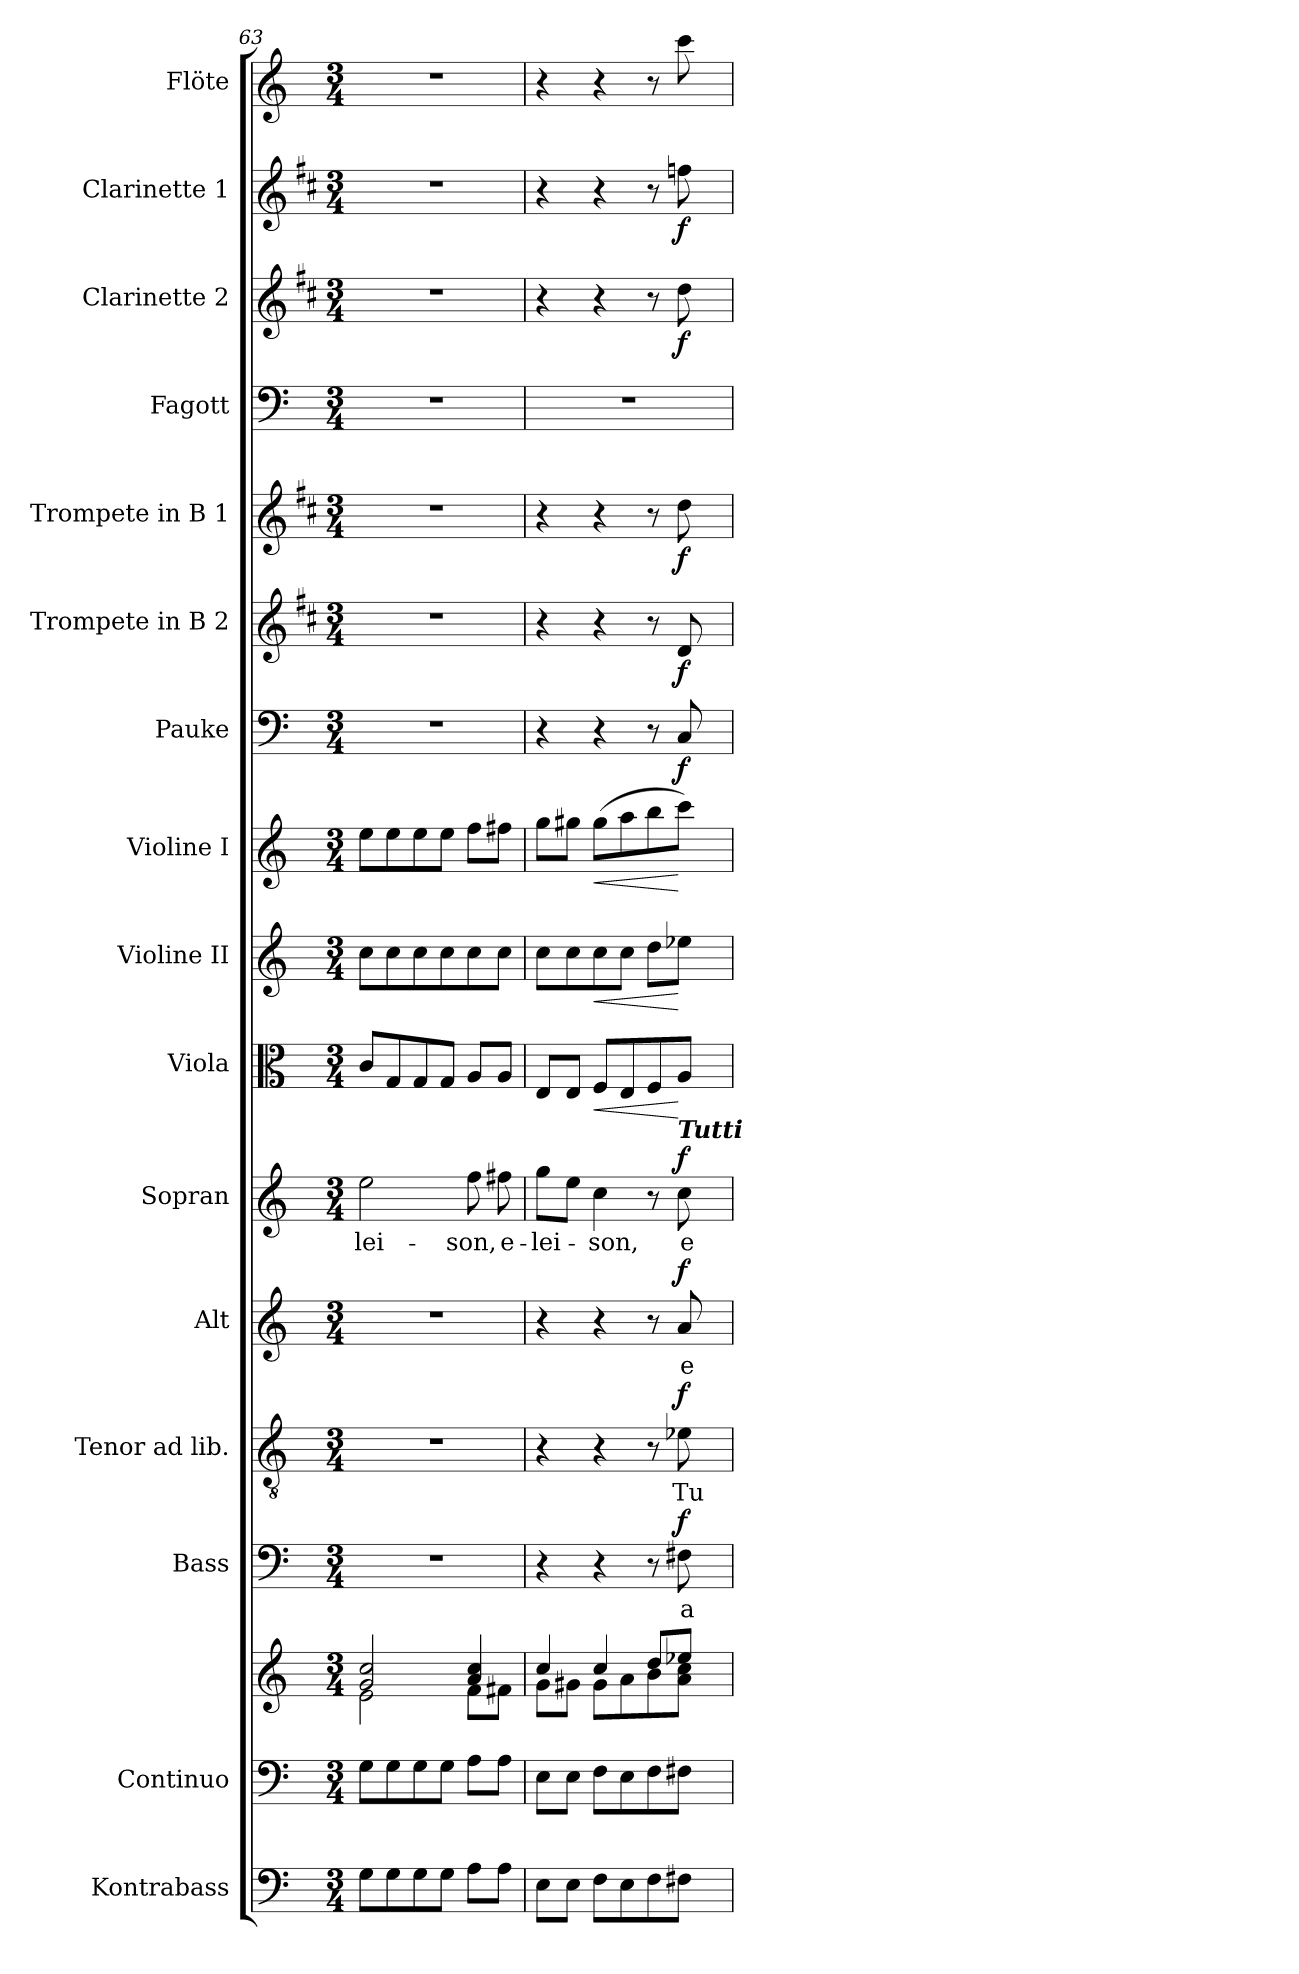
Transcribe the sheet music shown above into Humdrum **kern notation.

**kern	**kern	**kern	**kern	**text	**dynam	**kern	**text	**dynam	**kern	**text	**dynam	**kern	**text	**dynam	**kern	**dynam	**kern	**dynam	**kern	**dynam	**kern	**dynam	**kern	**dynam	**kern	**dynam	**kern	**kern	**dynam	**kern	**dynam	**kern
*part16	*part15	*part15	*part14	*part14	*part14	*part13	*part13	*part13	*part12	*part12	*part12	*part11	*part11	*part11	*part10	*part10	*part9	*part9	*part8	*part8	*part7	*part7	*part6	*part6	*part5	*part5	*part4	*part3	*part3	*part2	*part2	*part1
*staff17	*staff16	*staff15	*staff14	*staff14	*staff14	*staff13	*staff13	*staff13	*staff12	*staff12	*staff12	*staff11	*staff11	*staff11	*staff10	*staff10	*staff9	*staff9	*staff8	*staff8	*staff7	*staff7	*staff6	*staff6	*staff5	*staff5	*staff4	*staff3	*staff3	*staff2	*staff2	*staff1
*I"Kontrabass	*I"Continuo	*	*I"Bass	*	*	*I"Tenor ad lib.	*	*	*I"Alt	*	*	*I"Sopran	*	*	*I"Viola	*	*I"Violine II	*	*I"Violine I	*	*I"Pauke	*	*I"Trompete in B 2	*	*I"Trompete in B 1	*	*I"Fagott	*I"Clarinette 2	*	*I"Clarinette 1	*	*I"Flöte
*I'Kb.	*I'cont.	*	*I'B	*	*	*I'T	*	*	*I'A	*	*	*I'S	*	*	*I'Vla.	*	*I'Vl. II	*	*I'Vl. I	*	*I'Pk.	*	*	*	*	*	*I'Fg.	*I'Cl. 2	*	*I'Cl. 1	*	*I'Fl.
*clefF4	*clefF4	*clefG2	*clefF4	*	*	*clefGv2	*	*	*clefG2	*	*	*clefG2	*	*	*clefC3	*	*clefG2	*	*clefG2	*	*clefF4	*	*clefG2	*	*clefG2	*	*clefF4	*clefG2	*	*clefG2	*	*clefG2
*ITrd7c12	*	*	*	*	*	*	*	*	*	*	*	*	*	*	*	*	*	*	*	*	*	*	*ITrd1c2	*	*ITrd1c2	*	*	*ITrd1c2	*	*ITrd1c2	*	*
*k[]	*k[]	*k[]	*k[]	*	*	*k[]	*	*	*k[]	*	*	*k[]	*	*	*k[]	*	*k[]	*	*k[]	*	*k[]	*	*k[]	*	*k[]	*	*k[]	*k[]	*	*k[]	*	*k[]
*C:	*C:	*C:	*C:	*	*	*C:	*	*	*C:	*	*	*C:	*	*	*C:	*	*C:	*	*C:	*	*C:	*	*C:	*	*C:	*	*C:	*C:	*	*C:	*	*C:
*M3/4	*M3/4	*M3/4	*M3/4	*	*	*M3/4	*	*	*M3/4	*	*	*M3/4	*	*	*M3/4	*	*M3/4	*	*M3/4	*	*M3/4	*	*M3/4	*	*M3/4	*	*M3/4	*M3/4	*	*M3/4	*	*M3/4
=63	=63	=63	=63	=63	=63	=63	=63	=63	=63	=63	=63	=63	=63	=63	=63	=63	=63	=63	=63	=63	=63	=63	=63	=63	=63	=63	=63	=63	=63	=63	=63	=63
*	*	*^	*	*	*	*	*	*	*	*	*	*	*	*	*	*	*	*	*	*	*	*	*	*	*	*	*	*	*	*	*	*
!	!	!	!	!	!	!	!	!	!	!	!	!	!	!LO:LY:b	!	!	!	!	!	!	!	!	!	!	!	!	!	!	!	!	!	!	!
8GG\L	8G\L	2g/ 2cc/	2e\	2.r	.	.	2.r	.	.	2.r	.	.	2ee\	-lei-	.	8c/L	.	8cc\L	.	8ee\L	.	2.r	.	2.r	.	2.r	.	2.r	2.r	.	2.r	.	2.r
8GG\	8G\	.	.	.	.	.	.	.	.	.	.	.	.	.	.	8G/	.	8cc\	.	8ee\	.	.	.	.	.	.	.	.	.	.	.	.	.
8GG\	8G\	.	.	.	.	.	.	.	.	.	.	.	.	.	.	8G/	.	8cc\	.	8ee\	.	.	.	.	.	.	.	.	.	.	.	.	.
8GG\J	8G\J	.	.	.	.	.	.	.	.	.	.	.	.	.	.	8G/J	.	8cc\	.	8ee\J	.	.	.	.	.	.	.	.	.	.	.	.	.
!	!	!	!	!	!	!	!	!	!	!	!	!	!	!LO:LY:b	!	!	!	!	!	!	!	!	!	!	!	!	!	!	!	!	!	!	!
8AA\L	8A\L	4a/ 4cc/	8f\L	.	.	.	.	.	.	.	.	.	8ff\	-son,	.	8A/L	.	8cc\	.	8ff\L	.	.	.	.	.	.	.	.	.	.	.	.	.
!	!	!	!	!	!	!	!	!	!	!	!	!	!	!LO:LY:b	!	!	!	!	!	!	!	!	!	!	!	!	!	!	!	!	!	!	!
8AA\J	8A\J	.	8f#X\J	.	.	.	.	.	.	.	.	.	8ff#X\	e-	.	8A/J	.	8cc\J	.	8ff#X\J	.	.	.	.	.	.	.	.	.	.	.	.	.
=64	=64	=64	=64	=64	=64	=64	=64	=64	=64	=64	=64	=64	=64	=64	=64	=64	=64	=64	=64	=64	=64	=64	=64	=64	=64	=64	=64	=64	=64	=64	=64	=64	=64
!	!	!	!	!	!	!	!	!	!	!	!	!	!	!LO:LY:b	!	!	!	!	!	!	!	!	!	!	!	!	!	!	!	!	!	!	!
8EE\L	8E\L	4cc/	8g\L	4r	.	.	4r	.	.	4r	.	.	8gg\L	-lei-	.	8E/L	.	8cc\L	.	8gg\L	.	4r	.	4r	.	4r	.	2.r	4r	.	4r	.	4r
8EE\J	8E\J	.	8g#X\J	.	.	.	.	.	.	.	.	.	8ee\J	.	.	8E/J	.	8cc\	.	8gg#X\J	.	.	.	.	.	.	.	.	.	.	.	.	.
!	!	!	!	!	!	!	!	!	!	!	!	!	!	!LO:LY:b	!	!	!LO:HP:b	!	!LO:HP:b	!	!LO:HP:b	!	!	!	!	!	!	!	!	!	!	!	!
8FF\L	8F\L	4cc/	8g#\L	4r	.	.	4r	.	.	4r	.	.	4cc\	-son,	.	8F/L	<	8cc\	<	(>8gg#\L	<	4r	.	4r	.	4r	.	.	4r	.	4r	.	4r
8EE\	8E\	.	8a\	.	.	.	.	.	.	.	.	.	.	.	.	8E/	.	8cc\J	.	8aa\	.	.	.	.	.	.	.	.	.	.	.	.	.
8FF\	8F\	8dd/L	8b\	8r	.	.	8r	.	.	8r	.	.	8r	.	.	8F/	.	8dd\L	.	8bb\	.	8r	.	8r	.	8r	.	.	8r	.	8r	.	8r
!	!	!	!	!	!	!	!	!	!	!	!	!	!LO:TX:a:Bi:t=Tutti	!	!	!	!	!	!	!	!	!	!	!	!	!	!	!	!	!	!	!	!
!	!	!	!	!	!LO:LY:b	!LO:DY:a	!	!LO:LY:b	!LO:DY:a	!	!LO:LY:b	!LO:DY:a	!	!LO:LY:b	!LO:DY:a	!	!	!	!	!	!	!	!LO:DY:b	!	!LO:DY:b	!	!LO:DY:b	!	!	!LO:DY:b	!	!LO:DY:b	!
8FF#X\J	8F#X\J	8ee-X/J	8a\ 8cc\J	8F#X\	a-	f	8e-X\	Tu	f	8a/	e-	f	8cc\	e-	f	8A/J	[	8ee-X\J	[	8ccc\J)	[	8C/	f	8c/	f	8cc\	f	.	8cc\	f	8ee-X\	f	8ccc\
*	*	*v	*v	*	*	*	*	*	*	*	*	*	*	*	*	*	*	*	*	*	*	*	*	*	*	*	*	*	*	*	*	*	*
=	=	=	=	=	=	=	=	=	=	=	=	=	=	=	=	=	=	=	=	=	=	=	=	=	=	=	=	=	=	=	=	=
*-	*-	*-	*-	*-	*-	*-	*-	*-	*-	*-	*-	*-	*-	*-	*-	*-	*-	*-	*-	*-	*-	*-	*-	*-	*-	*-	*-	*-	*-	*-	*-	*-
